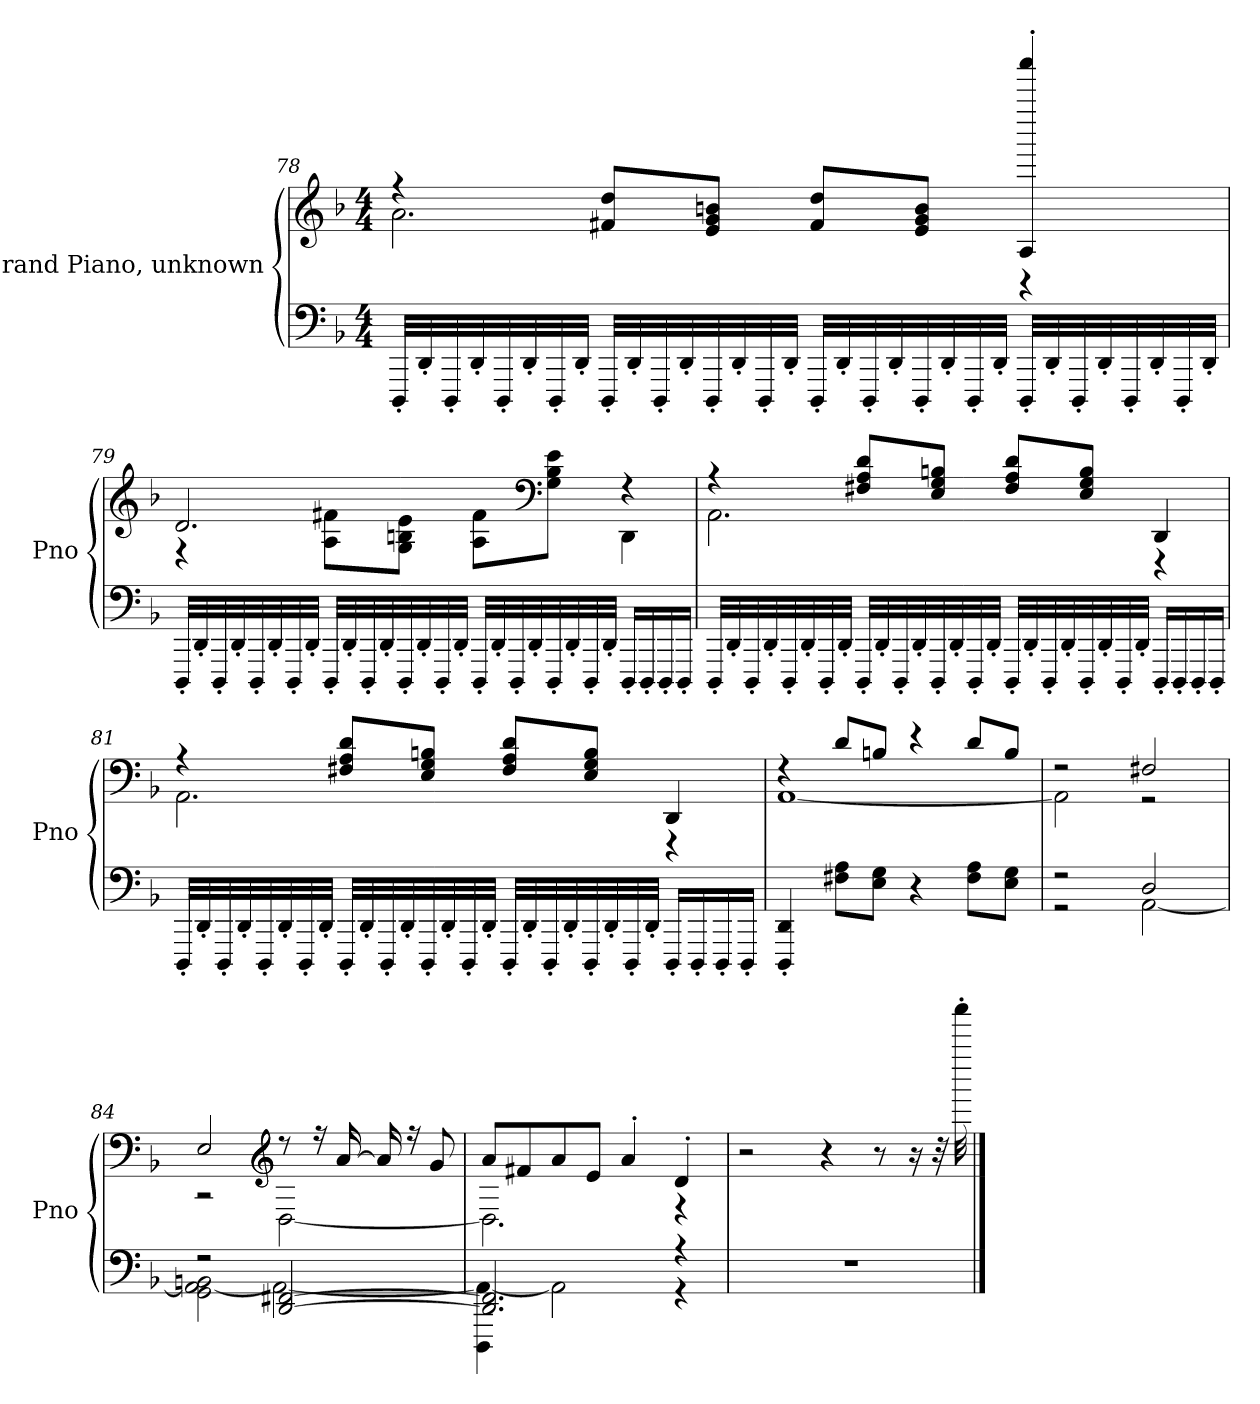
**kern	**kern
*part1	*part1
*staff2	*staff1
*I"Grand Piano, unknown	*
*I'Pno	*
!!LO:LB:g=z
*clefF4	*clefG2
*k[b-]	*k[b-]
*M4/4	*M4/4
=78	=78
*	*^
32DDD'/LLL	4r	2.a\
32DD'/	.	.
32DDD'/	.	.
32DD'/	.	.
32DDD'/	.	.
32DD'/	.	.
32DDD'/	.	.
32DD'/JJJ	.	.
32DDD'/LLL	8f#X/ 8dd/L	.
32DD'/	.	.
32DDD'/	.	.
32DD'/	.	.
32DDD'/	8e/ 8g/ 8bn/J	.
32DD'/	.	.
32DDD'/	.	.
32DD'/JJJ	.	.
32DDD'/LLL	8f#/ 8dd/L	.
32DD'/	.	.
32DDD'/	.	.
32DD'/	.	.
32DDD'/	8e/ 8g/ 8b/J	.
32DD'/	.	.
32DDD'/	.	.
32DD'/JJJ	.	.
32DDD'/LLL	4A/' 4aaaaa/'	4r
32DD'/	.	.
32DDD'/	.	.
32DD'/	.	.
32DDD'/	.	.
32DD'/	.	.
32DDD'/	.	.
32DD'/JJJ	.	.
!!LO:LB:g=z	!!
=79	=79	=79
32DDD'/LLL	2.d/	4r
32DD'/	.	.
32DDD'/	.	.
32DD'/	.	.
32DDD'/	.	.
32DD'/	.	.
32DDD'/	.	.
32DD'/JJJ	.	.
32DDD'/LLL	.	8A\ 8f#X\L
32DD'/	.	.
32DDD'/	.	.
32DD'/	.	.
32DDD'/	.	8G\ 8Bn\ 8e\J
32DD'/	.	.
32DDD'/	.	.
32DD'/JJJ	.	.
32DDD'/LLL	.	8A\ 8f#\L
32DD'/	.	.
32DDD'/	.	.
32DD'/	.	.
*	*clefF4	*
32DDD'/	.	8G\ 8B\ 8e\J
32DD'/	.	.
32DDD'/	.	.
32DD'/JJJ	.	.
16DDD'/LL	4r	4DD\
16DDD'/	.	.
16DDD'/	.	.
16DDD'/JJ	.	.
!!LO:LB:g=z	!!
=80	=80	=80
32DDD'/LLL	4r	2.AA\
32DD'/	.	.
32DDD'/	.	.
32DD'/	.	.
32DDD'/	.	.
32DD'/	.	.
32DDD'/	.	.
32DD'/JJJ	.	.
32DDD'/LLL	8F#X/ 8A/ 8d/L	.
32DD'/	.	.
32DDD'/	.	.
32DD'/	.	.
32DDD'/	8E/ 8G/ 8Bn/J	.
32DD'/	.	.
32DDD'/	.	.
32DD'/JJJ	.	.
32DDD'/LLL	8F#/ 8A/ 8d/L	.
32DD'/	.	.
32DDD'/	.	.
32DD'/	.	.
32DDD'/	8E/ 8G/ 8B/J	.
32DD'/	.	.
32DDD'/	.	.
32DD'/JJJ	.	.
16DDD'/LL	4DD/	4r
16DDD'/	.	.
16DDD'/	.	.
16DDD'/JJ	.	.
!!LO:LB:g=z	!!
=81	=81	=81
32DDD'/LLL	4r	2.AA\
32DD'/	.	.
32DDD'/	.	.
32DD'/	.	.
32DDD'/	.	.
32DD'/	.	.
32DDD'/	.	.
32DD'/JJJ	.	.
32DDD'/LLL	8F#X/ 8A/ 8d/L	.
32DD'/	.	.
32DDD'/	.	.
32DD'/	.	.
32DDD'/	8E/ 8G/ 8Bn/J	.
32DD'/	.	.
32DDD'/	.	.
32DD'/JJJ	.	.
32DDD'/LLL	8F#/ 8A/ 8d/L	.
32DD'/	.	.
32DDD'/	.	.
32DD'/	.	.
32DDD'/	8E/ 8G/ 8B/J	.
32DD'/	.	.
32DDD'/	.	.
32DD'/JJJ	.	.
16DDD'/LL	4DD/	4r
16DDD'/	.	.
16DDD'/	.	.
16DDD'/JJ	.	.
=82	=82	=82
4DDD/' 4DD/'	4r	[1AA
8F#X\ 8A\L	8d/L	.
8E\ 8G\J	8Bn/J	.
4r	4r	.
8F#\ 8A\L	8d/L	.
8E\ 8G\J	8B/J	.
!!LO:PB:g=z	!!
=83	=83	=83
*^	*	*
2r	2r	2r	2AA\]
2D/	[2AA\	2F#X/	2r
=84	=84	=84	=84
2r	2GG\ 2AA\_ 2BBn\	2E/	2r
*	*	*clefG2	*
[2DD/ [2FF#X/	2AA\_	8r	[2D\
.	.	16r	.
.	.	[16a/	.
.	.	16a/]	.
.	.	16r	.
.	.	8g/	.
=85	=85	=85	=85
2.DD/] 2.FF#/]	4DDD\ 4AA\_	8a/L	2.D\]
.	.	8f#X/	.
.	2AA\]	8a/	.
.	.	8e/J	.
.	.	4a'/	.
4r	4r	4d'/	4r
*v	*v	*	*
*	*v	*v
=86	=86
1r	2r
.	4r
.	8r
.	16r
.	32r
.	32aaaaa'\
==	==
*-	*-
